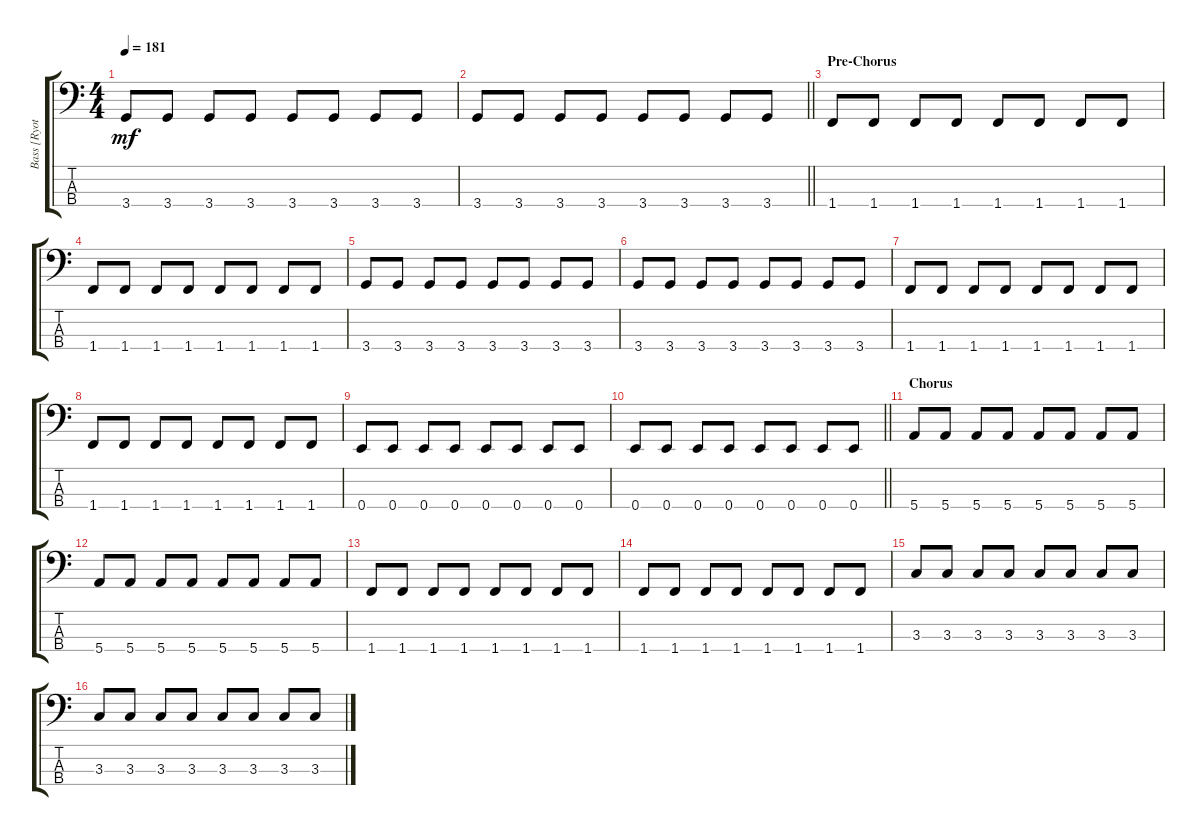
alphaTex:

\track ("Bass [Ryota]" "Bass [Ryot") {instrument electricbassfinger}
\staff {score tabs}
\tuning (G2 D2 A1 E1) {hide}
\ts (4 4)
\tempo 181
\clef f4
\ks c
3.4.8{dy mf} 3.4.8 3.4.8 3.4.8 3.4.8 3.4.8 3.4.8 3.4.8 |
\barLineRight lightlight
3.4.8 3.4.8 3.4.8 3.4.8 3.4.8 3.4.8 3.4.8 3.4.8 |
\section ("" "Pre-Chorus")
1.4.8 1.4.8 1.4.8 1.4.8 1.4.8 1.4.8 1.4.8 1.4.8 |
1.4.8 1.4.8 1.4.8 1.4.8 1.4.8 1.4.8 1.4.8 1.4.8 |
3.4.8 3.4.8 3.4.8 3.4.8 3.4.8 3.4.8 3.4.8 3.4.8 |
3.4.8 3.4.8 3.4.8 3.4.8 3.4.8 3.4.8 3.4.8 3.4.8 |
1.4.8 1.4.8 1.4.8 1.4.8 1.4.8 1.4.8 1.4.8 1.4.8 |
1.4.8 1.4.8 1.4.8 1.4.8 1.4.8 1.4.8 1.4.8 1.4.8 |
0.4.8 0.4.8 0.4.8 0.4.8 0.4.8 0.4.8 0.4.8 0.4.8 |
\barLineRight lightlight
0.4.8 0.4.8 0.4.8 0.4.8 0.4.8 0.4.8 0.4.8 0.4.8 |
\section ("" "Chorus")
5.4.8 5.4.8 5.4.8 5.4.8 5.4.8 5.4.8 5.4.8 5.4.8 |
5.4.8 5.4.8 5.4.8 5.4.8 5.4.8 5.4.8 5.4.8 5.4.8 |
1.4.8 1.4.8 1.4.8 1.4.8 1.4.8 1.4.8 1.4.8 1.4.8 |
1.4.8 1.4.8 1.4.8 1.4.8 1.4.8 1.4.8 1.4.8 1.4.8 |
3.3.8 3.3.8 3.3.8 3.3.8 3.3.8 3.3.8 3.3.8 3.3.8 |
3.3.8 3.3.8 3.3.8 3.3.8 3.3.8 3.3.8 3.3.8 3.3.8
